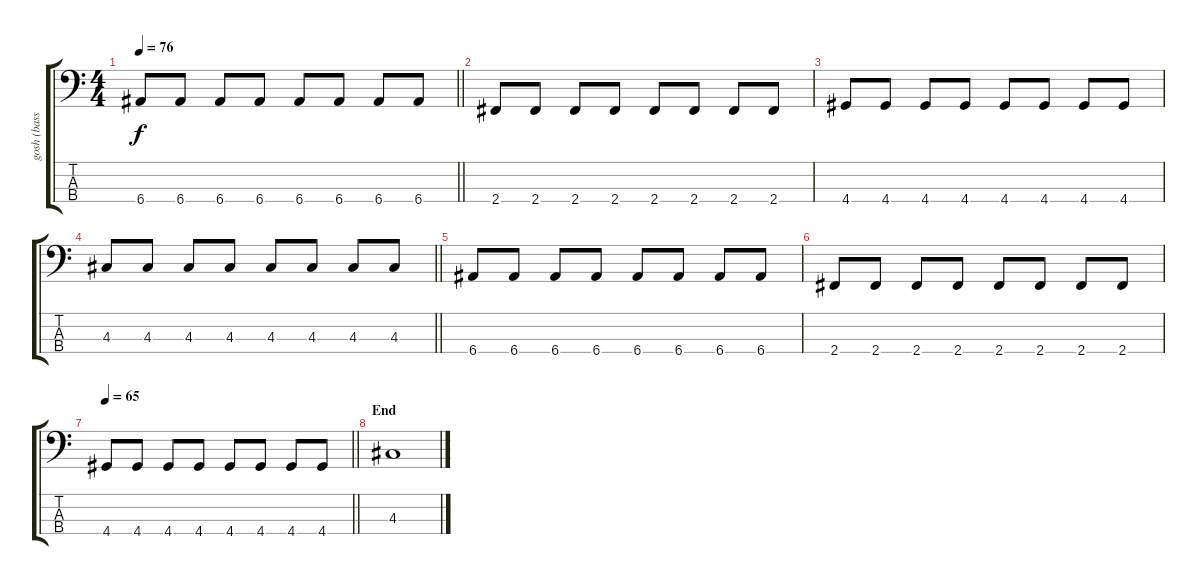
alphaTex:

\track ("gosh (bass)" "gosh (bass") {instrument electricbassfinger}
\staff {score tabs}
\tuning (G2 D2 A1 E1) {hide}
\ts (4 4)
\tempo 76
\clef f4
\barLineRight lightlight
\ks c
6.4.8{dy f} 6.4.8 6.4.8 6.4.8 6.4.8 6.4.8 6.4.8 6.4.8 |
2.4.8 2.4.8 2.4.8 2.4.8 2.4.8 2.4.8 2.4.8 2.4.8 |
4.4.8 4.4.8 4.4.8 4.4.8 4.4.8 4.4.8 4.4.8 4.4.8 |
\barLineRight lightlight
4.3.8 4.3.8 4.3.8 4.3.8 4.3.8 4.3.8 4.3.8 4.3.8 |
6.4.8 6.4.8 6.4.8 6.4.8 6.4.8 6.4.8 6.4.8 6.4.8 |
2.4.8 2.4.8 2.4.8 2.4.8 2.4.8 2.4.8 2.4.8 2.4.8 |
\tempo 65
\barLineRight lightlight
4.4.8 4.4.8 4.4.8 4.4.8 4.4.8 4.4.8 4.4.8 4.4.8 |
\section ("" "End")
4.3.1
